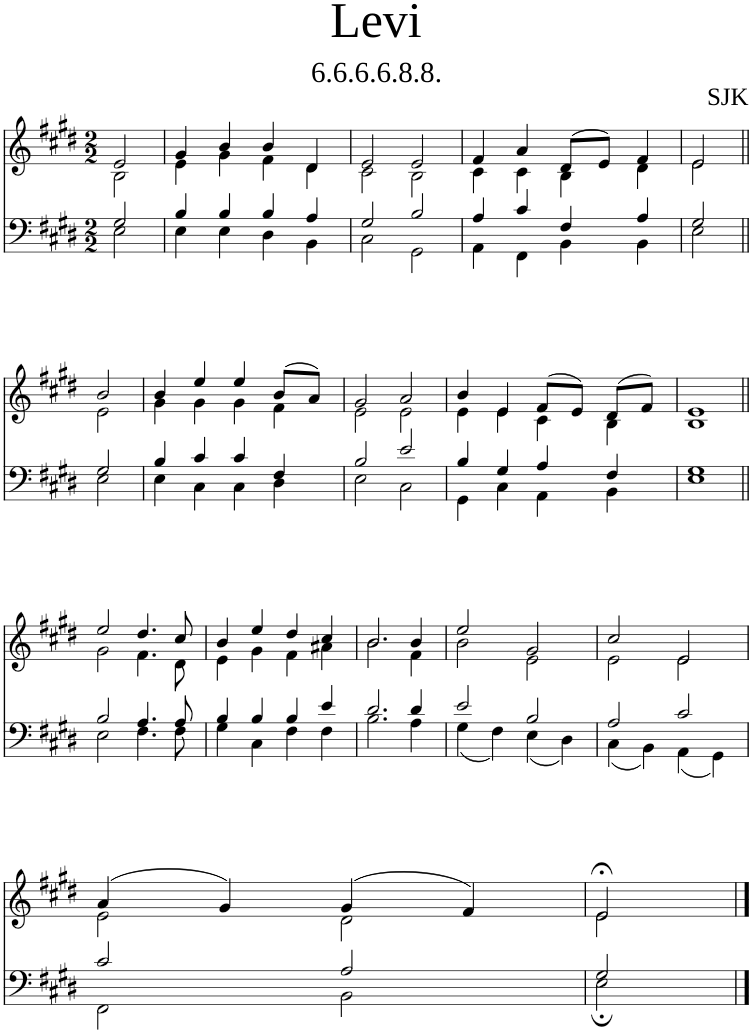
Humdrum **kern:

**kern	**kern
*part1	*part1
*staff2	*staff1
*I"Piano	*
*I'Pno	*
*clefF4	*clefG2
*k[f#c#g#d#]	*k[f#c#g#d#]
*M2/2	*M2/2
=1	=1
*^	*^
2G#/	2E\	2e/	2B\
=2	=2	=2	=2
4B/	4E\	4g#/	4e\
4B/	4E\	4b/	4g#\
4B/	4D#\	4b/	4f#\
4A/	4BB\	4d#/	4d#\
=3	=3	=3	=3
2G#/	2C#\	2e/	2c#\
2B/	2GG#\	2e/	2B\
=4	=4	=4	=4
4A/	4AA\	4f#/	4c#\
4c#/	4FF#\	4a/	4c#\
4F#/	4BB\	(8d#/L	4B\
.	.	8e/J)	.
4A/	4BB\	4f#/	4d#\
=5	=5	=5	=5
2G#/	2E\	2e/	2e\
!!LO:LB:g=z	!!
=6||	=6||	=6||	=6||
2G#/	2E\	2b/	2e\
=7	=7	=7	=7
4B/	4E\	4b/	4g#\
4c#/	4C#\	4ee/	4g#\
4c#/	4C#\	4ee/	4g#\
4F#/	4D#\	(8b/L	4f#\
.	.	8a/J)	.
=8	=8	=8	=8
2B/	2E\	2g#/	2e\
2e/	2C#\	2a/	2e\
=9	=9	=9	=9
4B/	4GG#\	4b/	4e\
4G#/	4C#\	4e/	4e\
4A/	4AA\	(8f#/L	4c#\
.	.	8e/J)	.
4F#/	4BB\	(8d#/L	4B\
.	.	8f#/J)	.
=10	=10	=10	=10
1G#	1E	1e	1B
!!LO:LB:g=z	!!
=11||	=11||	=11||	=11||
2B/	2E\	2ee/	2g#\
4.A/	4.F#\	4.dd#/	4.f#\
8A/	8F#\	8cc#/	8d#\
=12	=12	=12	=12
4B/	4G#\	4b/	4e\
4B/	4C#\	4ee/	4g#\
4B/	4F#\	4dd#/	4f#\
4e/	4F#\	4cc#/	4a#X\
=13	=13	=13	=13
2.d#/	2.B\	2.b/	2.b\
4d#/	4A\	4b/	4f#\
=14	=14	=14	=14
2e/	4G#\	2ee/	2b\
.	4F#\	.	.
2B/	4E\	2g#/	2e\
.	4D#\	.	.
=15	=15	=15	=15
2A/	4C#\	2cc#/	2e\
.	4BB\	.	.
2c#/	4AA\	2e/	2e\
.	4GG#\	.	.
!!LO:LB:g=z	!!
=16	=16	=16	=16
2c#/	2FF#\	(4a/	2e\
.	.	4g#/)	.
2A/	2BB\	(4g#/	2d#\
.	.	4f#/)	.
=17	=17	=17	=17
2G#/	2E;\	2e;</	2e\
*v	*v	*	*
*	*v	*v
==	==
*-	*-
